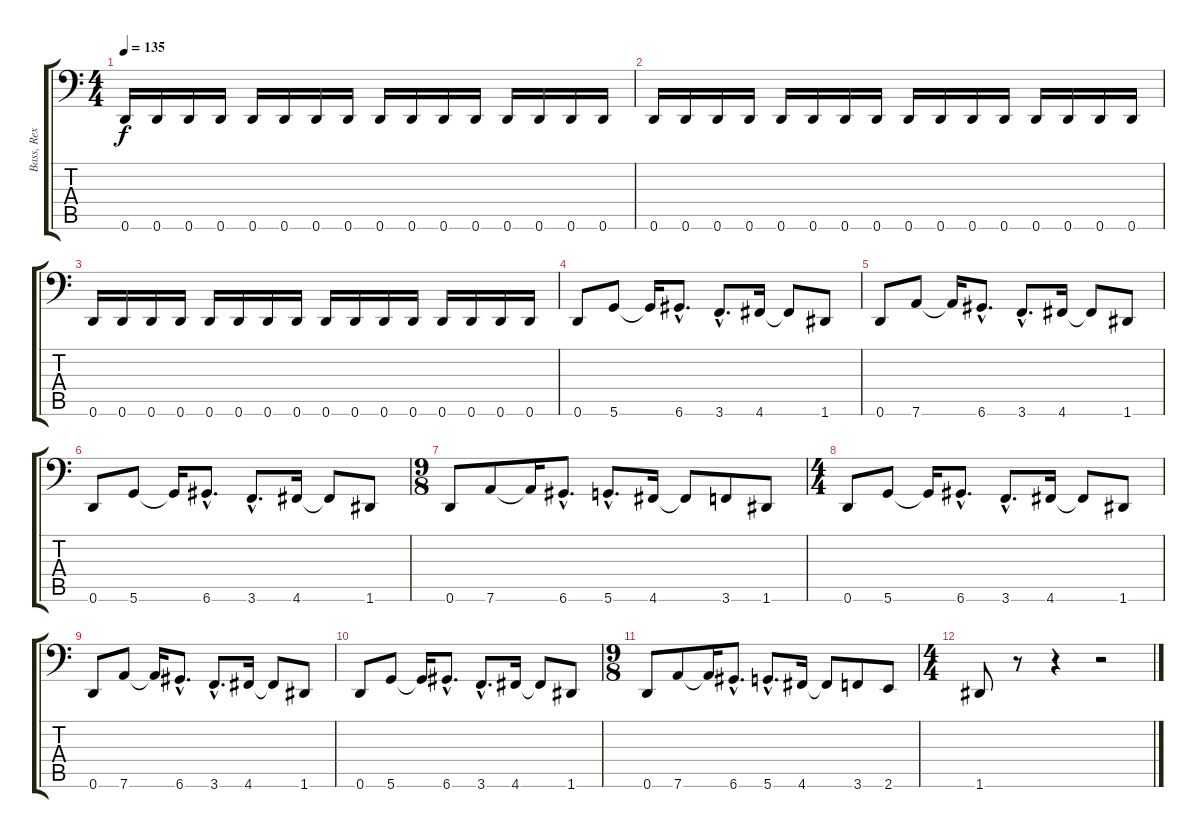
\track ("Bass, Rex" "Bass, Rex") {instrument electricbasspick}
\staff {score tabs}
\tuning (E3 B2 G2 D2 A1 D1) {hide}
\ts (4 4)
\tempo 135
\clef f4
\ks c
0.6.16{dy f} 0.6.16 0.6.16 0.6.16 0.6.16 0.6.16 0.6.16 0.6.16 0.6.16 0.6.16 0.6.16 0.6.16 0.6.16 0.6.16 0.6.16 0.6.16 |
0.6.16 0.6.16 0.6.16 0.6.16 0.6.16 0.6.16 0.6.16 0.6.16 0.6.16 0.6.16 0.6.16 0.6.16 0.6.16 0.6.16 0.6.16 0.6.16 |
0.6.16 0.6.16 0.6.16 0.6.16 0.6.16 0.6.16 0.6.16 0.6.16 0.6.16 0.6.16 0.6.16 0.6.16 0.6.16 0.6.16 0.6.16 0.6.16 |
0.6.8 5.6.8 5.6{t}.16 6.6{hac}.8{d} 3.6{hac}.8{d} 4.6.16 4.6{t}.8 1.6.8 |
0.6.8 7.6.8 7.6{t}.16 6.6{hac}.8{d} 3.6{hac}.8{d} 4.6.16 4.6{t}.8 1.6.8 |
0.6.8 5.6.8 5.6{t}.16 6.6{hac}.8{d} 3.6{hac}.8{d} 4.6.16 4.6{t}.8 1.6.8 |
\ts (9 8)
0.6.8 7.6.8 7.6{t}.16 6.6{hac}.8{d} 5.6{hac}.8{d} 4.6.16 4.6{t}.8 3.6.8 1.6.8 |
\ts (4 4)
0.6.8 5.6.8 5.6{t}.16 6.6{hac}.8{d} 3.6{hac}.8{d} 4.6.16 4.6{t}.8 1.6.8 |
0.6.8 7.6.8 7.6{t}.16 6.6{hac}.8{d} 3.6{hac}.8{d} 4.6.16 4.6{t}.8 1.6.8 |
0.6.8 5.6.8 5.6{t}.16 6.6{hac}.8{d} 3.6{hac}.8{d} 4.6.16 4.6{t}.8 1.6.8 |
\ts (9 8)
0.6.8 7.6.8 7.6{t}.16 6.6{hac}.8{d} 5.6{hac}.8{d} 4.6.16 4.6{t}.8 3.6.8 2.6.8 |
\ts (4 4)
1.6.8 r.8 r.4 r.2
